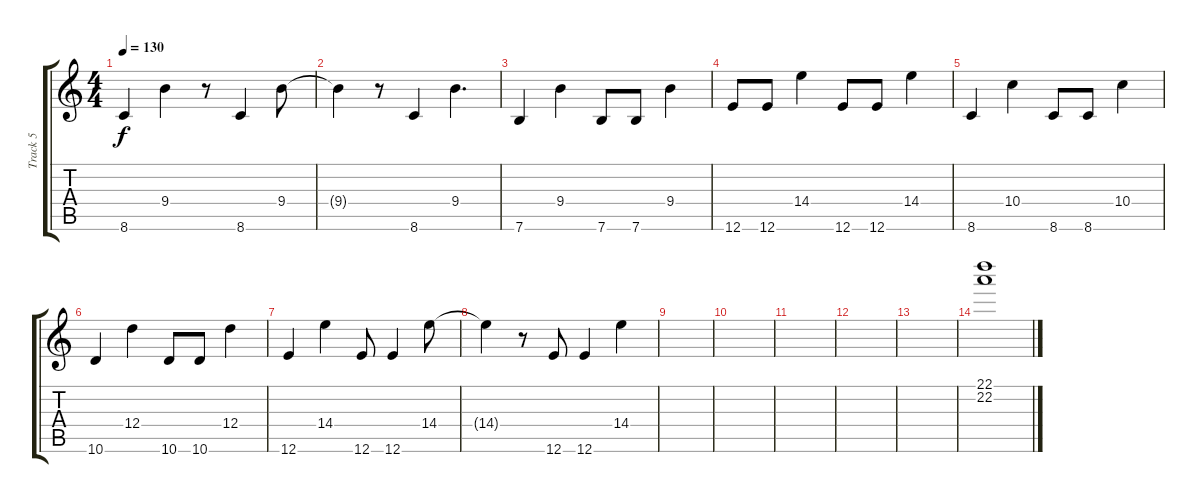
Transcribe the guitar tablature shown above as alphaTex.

\track ("Track 5" "Track 5") {instrument overdrivenguitar}
\staff {score tabs}
\tuning (E4 B3 G3 D3 A2 E2) {hide}
\ts (4 4)
\tempo 130
\clef g2
\ks c
8.6.4{dy f} 9.4.4 r.8 8.6.4 9.4.8 |
9.4{t}.4 r.8 8.6.4 9.4.4{d} |
7.6.4 9.4.4 7.6.8 7.6.8 9.4.4 |
12.6.8 12.6.8 14.4.4 12.6.8 12.6.8 14.4.4 |
8.6.4 10.4.4 8.6.8 8.6.8 10.4.4 |
10.6.4 12.4.4 10.6.8 10.6.8 12.4.4 |
12.6.4 14.4.4 12.6.8 12.6.4 14.4.8 |
14.4{t}.4 r.8 12.6.8 12.6.4 14.4.4 |
|
|
|
|
|
(22.1 22.2).1{volume 0}
